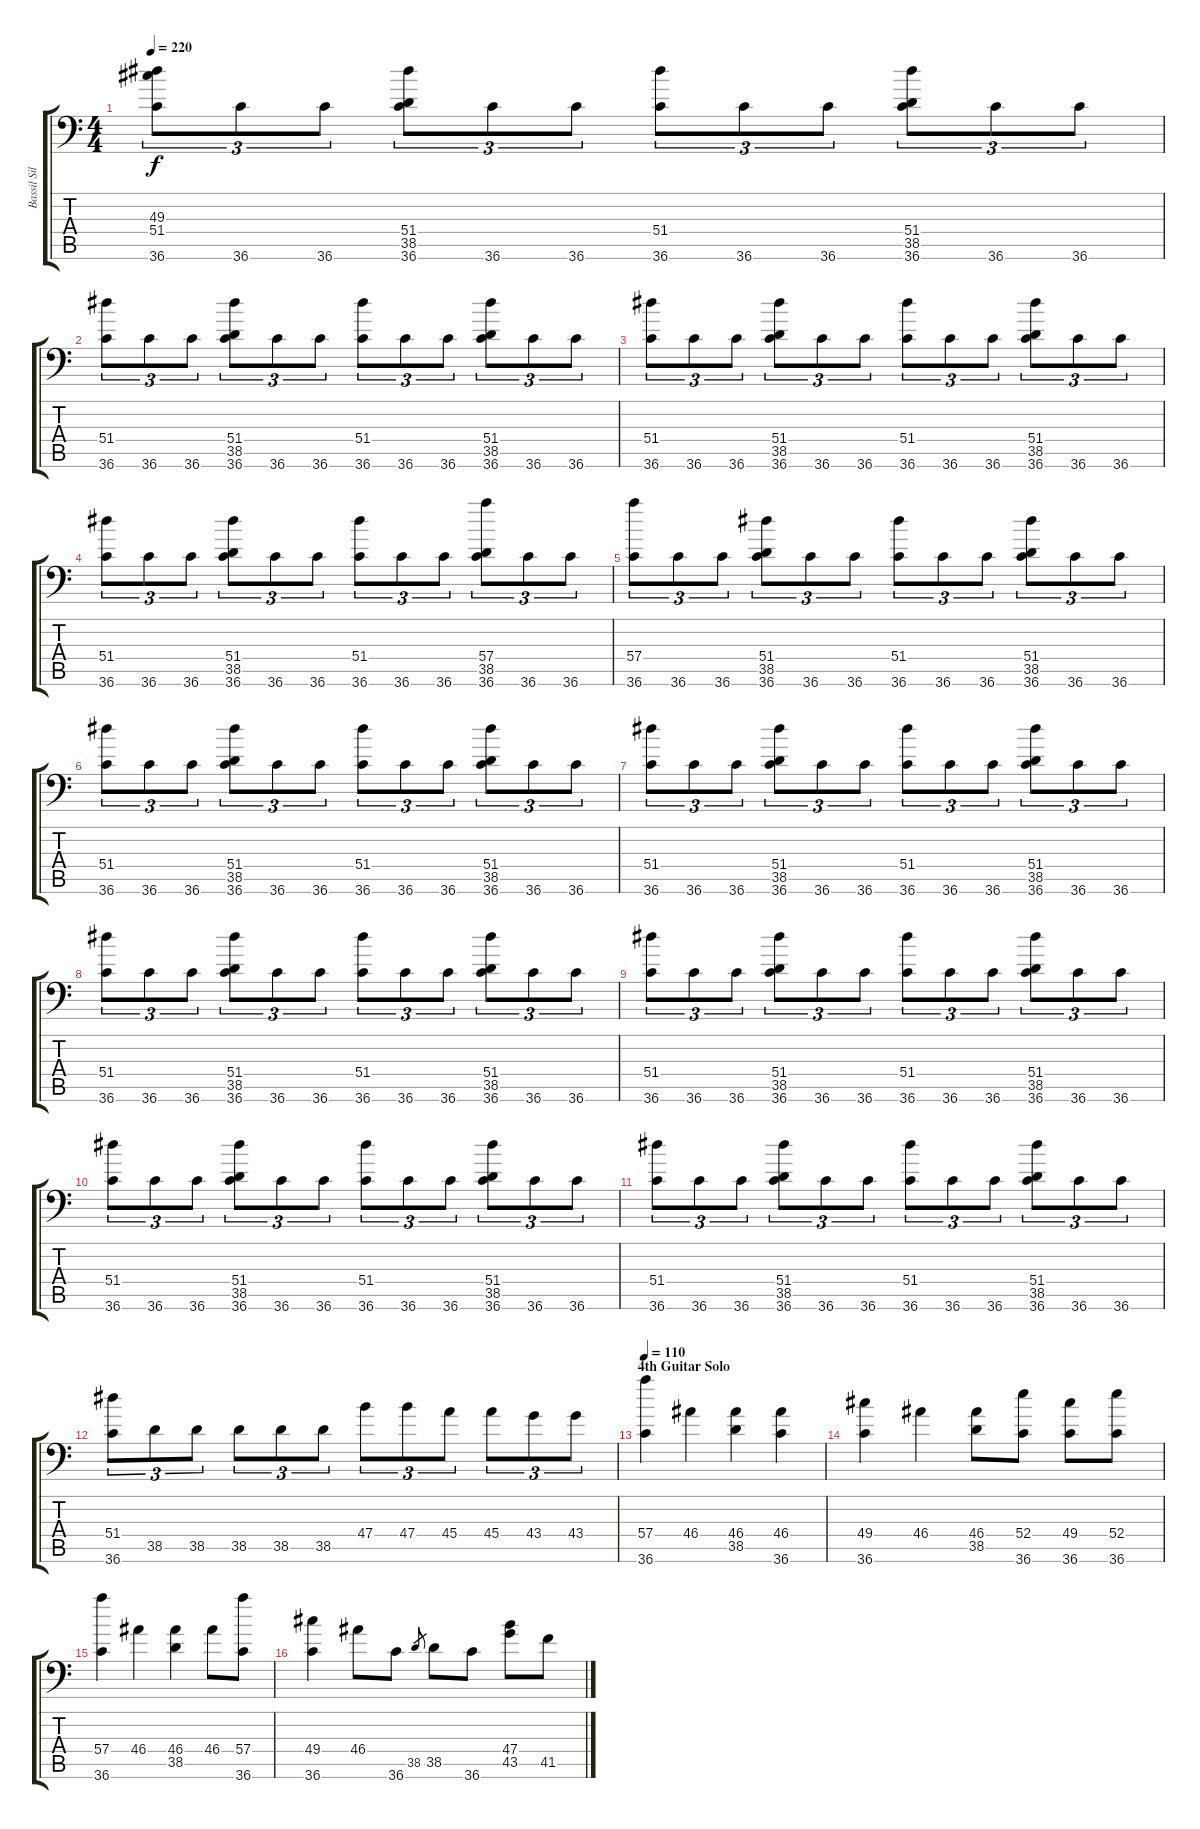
\track ("Bassil Silver-Hajo" "Bassil Sil") {instrument acousticgrandpiano}
\staff {score tabs}
\tuning (C-1 C-1 C-1 C-1 C-1 C-1) {hide}
\ts (4 4)
\tempo 220
\clef f4
\ks c
(49.3 51.4 36.6).8{tu (3 2) dy f} 36.6.8{tu (3 2)} 36.6.8{tu (3 2)} (51.4 38.5 36.6).8{tu (3 2)} 36.6.8{tu (3 2)} 36.6.8{tu (3 2)} (51.4 36.6).8{tu (3 2)} 36.6.8{tu (3 2)} 36.6.8{tu (3 2)} (51.4 38.5 36.6).8{tu (3 2)} 36.6.8{tu (3 2)} 36.6.8{tu (3 2)} |
(51.4 36.6).8{tu (3 2)} 36.6.8{tu (3 2)} 36.6.8{tu (3 2)} (51.4 38.5 36.6).8{tu (3 2)} 36.6.8{tu (3 2)} 36.6.8{tu (3 2)} (51.4 36.6).8{tu (3 2)} 36.6.8{tu (3 2)} 36.6.8{tu (3 2)} (51.4 38.5 36.6).8{tu (3 2)} 36.6.8{tu (3 2)} 36.6.8{tu (3 2)} |
(51.4 36.6).8{tu (3 2)} 36.6.8{tu (3 2)} 36.6.8{tu (3 2)} (51.4 38.5 36.6).8{tu (3 2)} 36.6.8{tu (3 2)} 36.6.8{tu (3 2)} (51.4 36.6).8{tu (3 2)} 36.6.8{tu (3 2)} 36.6.8{tu (3 2)} (51.4 38.5 36.6).8{tu (3 2)} 36.6.8{tu (3 2)} 36.6.8{tu (3 2)} |
(51.4 36.6).8{tu (3 2)} 36.6.8{tu (3 2)} 36.6.8{tu (3 2)} (51.4 38.5 36.6).8{tu (3 2)} 36.6.8{tu (3 2)} 36.6.8{tu (3 2)} (51.4 36.6).8{tu (3 2)} 36.6.8{tu (3 2)} 36.6.8{tu (3 2)} (57.4 38.5 36.6).8{tu (3 2)} 36.6.8{tu (3 2)} 36.6.8{tu (3 2)} |
(57.4 36.6).8{tu (3 2)} 36.6.8{tu (3 2)} 36.6.8{tu (3 2)} (51.4 38.5 36.6).8{tu (3 2)} 36.6.8{tu (3 2)} 36.6.8{tu (3 2)} (51.4 36.6).8{tu (3 2)} 36.6.8{tu (3 2)} 36.6.8{tu (3 2)} (51.4 38.5 36.6).8{tu (3 2)} 36.6.8{tu (3 2)} 36.6.8{tu (3 2)} |
(51.4 36.6).8{tu (3 2)} 36.6.8{tu (3 2)} 36.6.8{tu (3 2)} (51.4 38.5 36.6).8{tu (3 2)} 36.6.8{tu (3 2)} 36.6.8{tu (3 2)} (51.4 36.6).8{tu (3 2)} 36.6.8{tu (3 2)} 36.6.8{tu (3 2)} (51.4 38.5 36.6).8{tu (3 2)} 36.6.8{tu (3 2)} 36.6.8{tu (3 2)} |
(51.4 36.6).8{tu (3 2)} 36.6.8{tu (3 2)} 36.6.8{tu (3 2)} (51.4 38.5 36.6).8{tu (3 2)} 36.6.8{tu (3 2)} 36.6.8{tu (3 2)} (51.4 36.6).8{tu (3 2)} 36.6.8{tu (3 2)} 36.6.8{tu (3 2)} (51.4 38.5 36.6).8{tu (3 2)} 36.6.8{tu (3 2)} 36.6.8{tu (3 2)} |
(51.4 36.6).8{tu (3 2)} 36.6.8{tu (3 2)} 36.6.8{tu (3 2)} (51.4 38.5 36.6).8{tu (3 2)} 36.6.8{tu (3 2)} 36.6.8{tu (3 2)} (51.4 36.6).8{tu (3 2)} 36.6.8{tu (3 2)} 36.6.8{tu (3 2)} (51.4 38.5 36.6).8{tu (3 2)} 36.6.8{tu (3 2)} 36.6.8{tu (3 2)} |
(51.4 36.6).8{tu (3 2)} 36.6.8{tu (3 2)} 36.6.8{tu (3 2)} (51.4 38.5 36.6).8{tu (3 2)} 36.6.8{tu (3 2)} 36.6.8{tu (3 2)} (51.4 36.6).8{tu (3 2)} 36.6.8{tu (3 2)} 36.6.8{tu (3 2)} (51.4 38.5 36.6).8{tu (3 2)} 36.6.8{tu (3 2)} 36.6.8{tu (3 2)} |
(51.4 36.6).8{tu (3 2)} 36.6.8{tu (3 2)} 36.6.8{tu (3 2)} (51.4 38.5 36.6).8{tu (3 2)} 36.6.8{tu (3 2)} 36.6.8{tu (3 2)} (51.4 36.6).8{tu (3 2)} 36.6.8{tu (3 2)} 36.6.8{tu (3 2)} (51.4 38.5 36.6).8{tu (3 2)} 36.6.8{tu (3 2)} 36.6.8{tu (3 2)} |
(51.4 36.6).8{tu (3 2)} 36.6.8{tu (3 2)} 36.6.8{tu (3 2)} (51.4 38.5 36.6).8{tu (3 2)} 36.6.8{tu (3 2)} 36.6.8{tu (3 2)} (51.4 36.6).8{tu (3 2)} 36.6.8{tu (3 2)} 36.6.8{tu (3 2)} (51.4 38.5 36.6).8{tu (3 2)} 36.6.8{tu (3 2)} 36.6.8{tu (3 2)} |
(51.4 36.6).8{tu (3 2)} 38.5.8{tu (3 2)} 38.5.8{tu (3 2)} 38.5.8{tu (3 2)} 38.5.8{tu (3 2)} 38.5.8{tu (3 2)} 47.4.8{tu (3 2)} 47.4.8{tu (3 2)} 45.4.8{tu (3 2)} 45.4.8{tu (3 2)} 43.4.8{tu (3 2)} 43.4.8{tu (3 2)} |
\section ("" "4th Guitar Solo")
\tempo 110
(57.4 36.6).4 46.4.4 (46.4 38.5).4 (46.4 36.6).4 |
(49.4 36.6).4 46.4.4 (46.4 38.5).8 (52.4 36.6).8 (49.4 36.6).8 (52.4 36.6).8 |
(57.4 36.6).4 46.4.4 (46.4 38.5).4 46.4.8 (57.4 36.6).8 |
(49.4 36.6).4 46.4.8 36.6.8 38.5.8{gr} 38.5.8 36.6.8 (47.4 43.5).8 41.5.8
